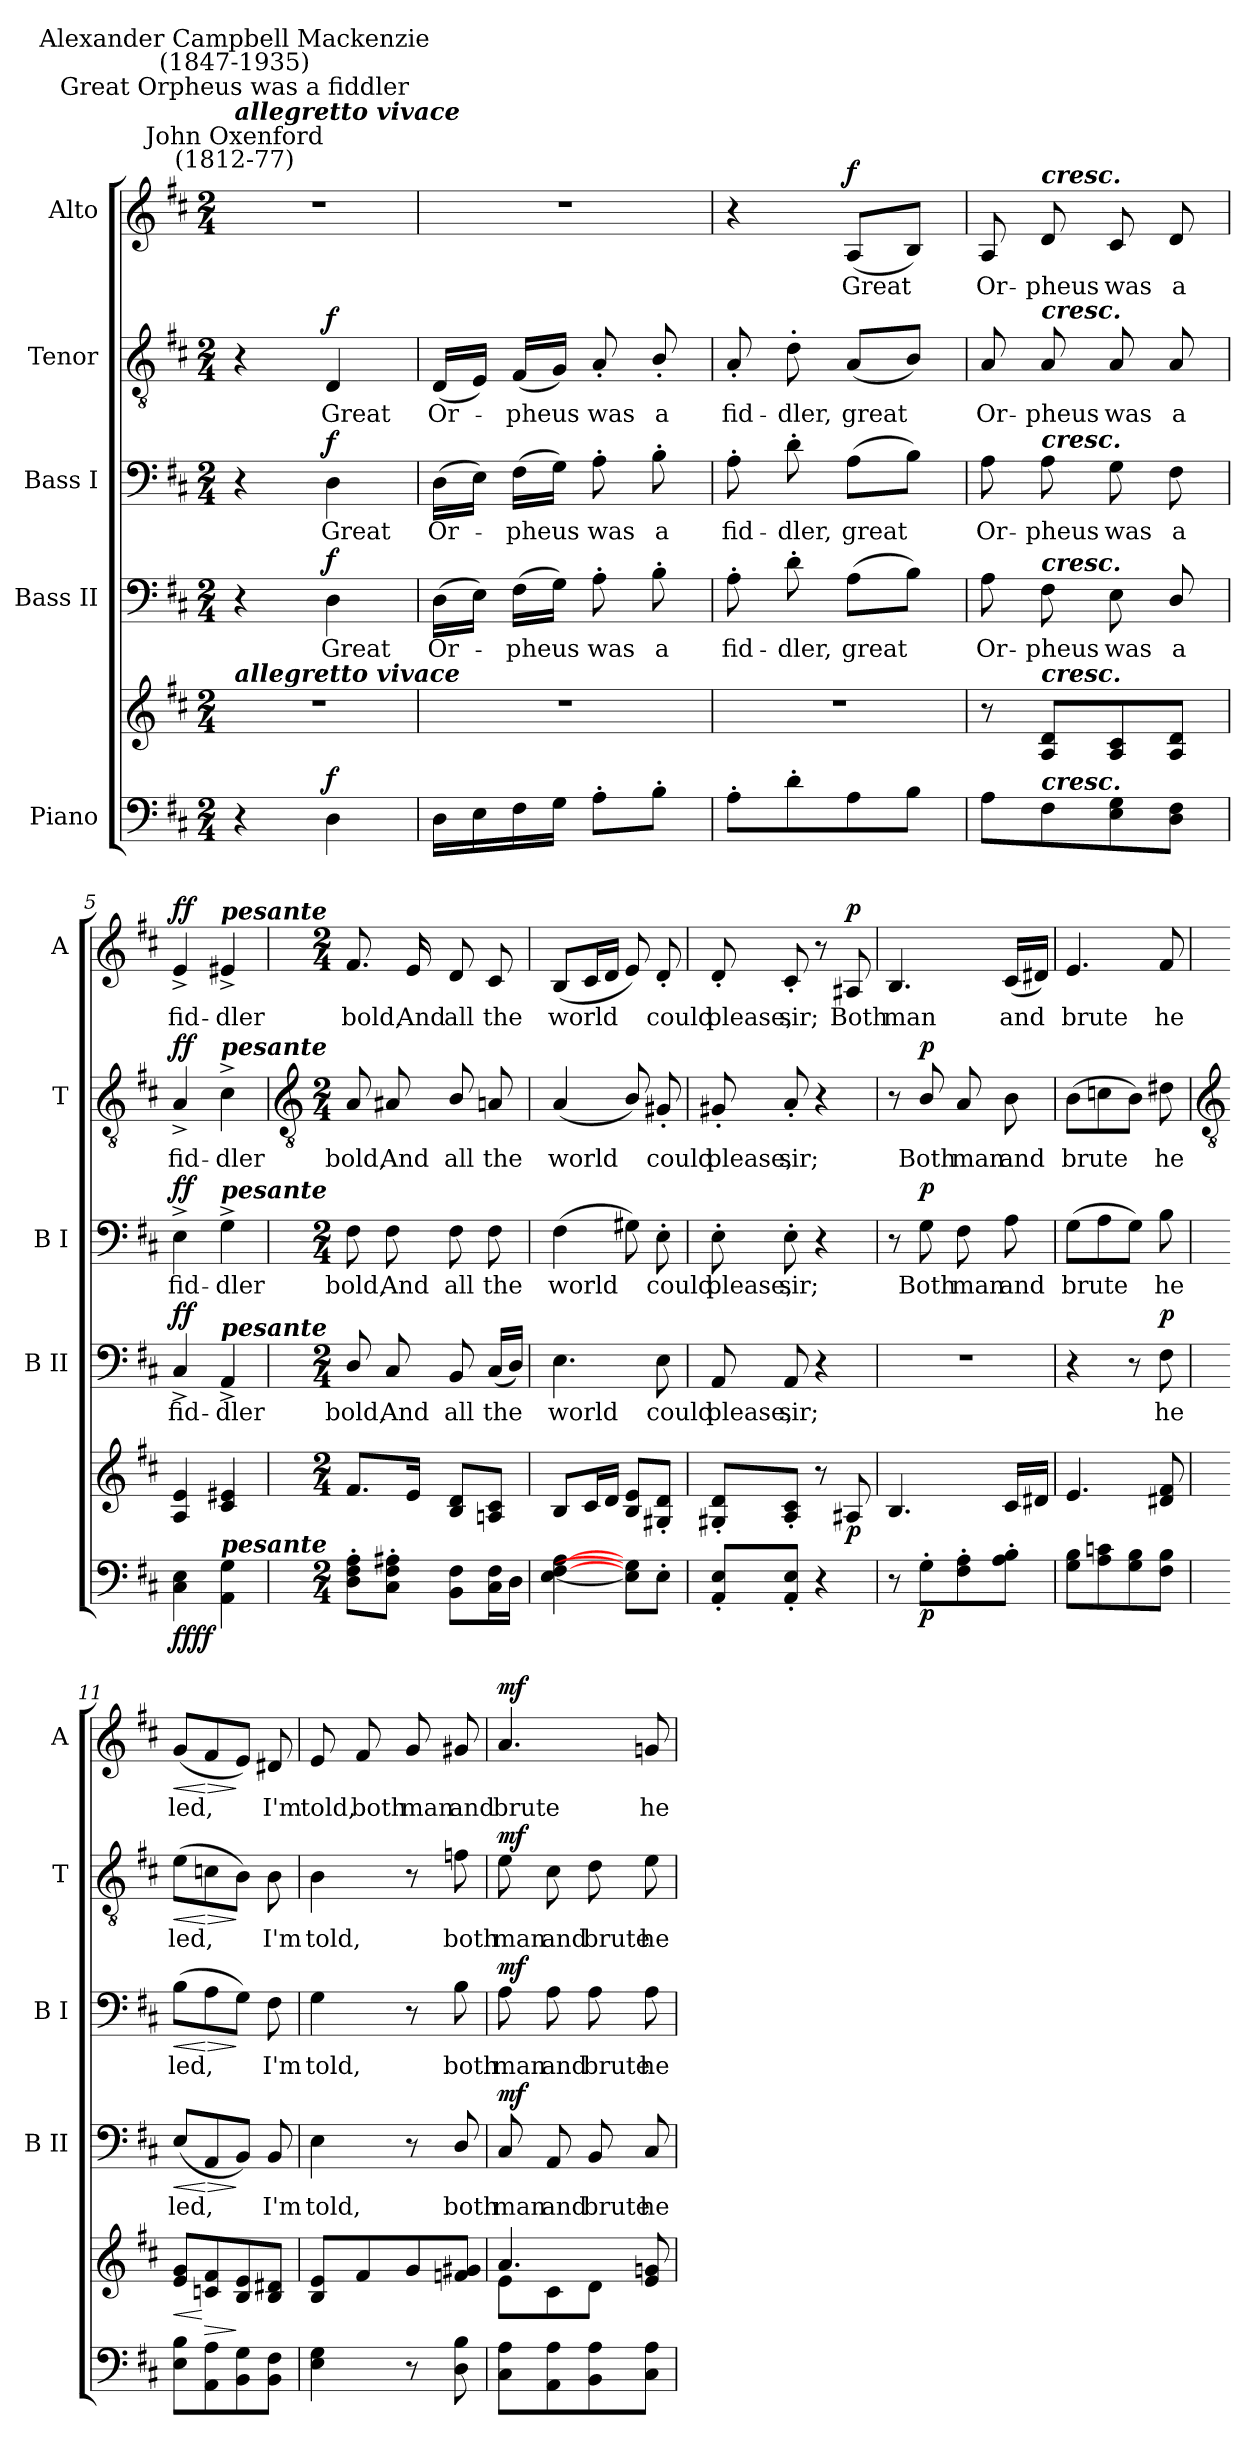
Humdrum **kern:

**kern	**kern	**dynam	**kern	**text	**dynam	**kern	**text	**dynam	**kern	**text	**dynam	**kern	**text	**dynam
*part5	*part5	*part5	*part4	*part4	*part4	*part3	*part3	*part3	*part2	*part2	*part2	*part1	*part1	*part1
*staff6	*staff5	*staff5/6	*staff4	*staff4	*staff4	*staff3	*staff3	*staff3	*staff2	*staff2	*staff2	*staff1	*staff1	*staff1
*I"Piano	*	*	*I"Bass II	*	*	*I"Bass I	*	*	*I"Tenor	*	*	*I"Alto	*	*
*	*	*	*I'B II	*	*	*I'B I	*	*	*I'T	*	*	*I'A	*	*
*clefF4	*clefG2	*	*clefF4	*	*	*clefF4	*	*	*clefGv2	*	*	*clefG2	*	*
*k[f#c#]	*k[f#c#]	*	*k[f#c#]	*	*	*k[f#c#]	*	*	*k[f#c#]	*	*	*k[f#c#]	*	*
*D:	*D:	*	*D:	*	*	*D:	*	*	*D:	*	*	*D:	*	*
*M2/4	*M2/4	*	*M2/4	*	*	*M2/4	*	*	*M2/4	*	*	*M2/4	*	*
*MM108	*MM108	*	*MM108	*	*	*MM108	*	*	*MM108	*	*	*MM108	*	*
=1	=1	=1	=1	=1	=1	=1	=1	=1	=1	=1	=1	=1	=1	=1
!	!	!	!	!	!	!	!	!	!	!	!	!LO:TX:a:cj:t=John Oxenford\n(1812-77)	!	!
!	!	!	!	!	!	!	!	!	!	!	!	!LO:TX:a:Bi:t=allegretto vivace	!	!
!	!	!	!	!	!	!	!	!	!	!	!	!LO:TX:a:cj:t=Great Orpheus was a fiddler	!	!
!	!	!	!	!	!	!	!	!	!	!	!	!LO:TX:a:cj:t=Alexander Campbell Mackenzie\n(1847-1935)	!	!
!	!LO:TX:a:Bi:t=allegretto vivace	!	!	!	!	!	!	!	!	!	!	!	!	!
!	!LO:N:vis=1	!	!	!	!	!	!	!	!	!	!	!LO:N:vis=1	!	!
4r	2r	.	4r	.	.	4r	.	.	4r	.	.	2r	.	.
!	!	!LO:DY:a=2	!	!LO:LY:b	!LO:DY:b	!	!LO:LY:b	!LO:DY:b	!	!LO:LY:b	!LO:DY:b	!	!	!
4D	.	f	4D	Great	f	4D	Great	f	4D	Great	f	.	.	.
=2	=2	=2	=2	=2	=2	=2	=2	=2	=2	=2	=2	=2	=2	=2
!	!LO:N:vis=1	!	!	!LO:LY:b	!	!	!LO:LY:b	!	!	!LO:LY:b	!	!LO:N:vis=1	!	!
16DLL	2r	.	(>16DLL	Or-	.	(>16DLL	Or-	.	(<16DLL	Or-	.	2r	.	.
16E	.	.	16EJJ)	.	.	16EJJ)	.	.	16EJJ)	.	.	.	.	.
!	!	!	!	!LO:LY:b	!	!	!LO:LY:b	!	!	!LO:LY:b	!	!	!	!
16F#	.	.	(>16F#LL	pheus	.	(>16F#LL	pheus	.	(<16F#LL	pheus	.	.	.	.
16GJJ	.	.	16GJJ)	.	.	16GJJ)	.	.	16GJJ)	.	.	.	.	.
!	!	!	!	!LO:LY:b	!	!	!LO:LY:b	!	!	!LO:LY:b	!	!	!	!
8A'L	.	.	8A'	was	.	8A'	was	.	8A'	was	.	.	.	.
!	!	!	!	!LO:LY:b	!	!	!LO:LY:b	!	!	!LO:LY:b	!	!	!	!
8B'\J	.	.	8B'\	a	.	8B'\	a	.	8B'/	a	.	.	.	.
=3	=3	=3	=3	=3	=3	=3	=3	=3	=3	=3	=3	=3	=3	=3
!	!LO:N:vis=1	!	!	!LO:LY:b	!	!	!LO:LY:b	!	!	!LO:LY:b	!	!	!	!
8A'L	2r	.	8A'	fid-	.	8A'	fid-	.	8A'	fid-	.	4r	.	.
!	!	!	!	!LO:LY:b	!	!	!LO:LY:b	!	!	!LO:LY:b	!	!	!	!
8d'	.	.	8d'	-dler,	.	8d'	-dler,	.	8d'	-dler,	.	.	.	.
!	!	!	!	!LO:LY:b	!	!	!LO:LY:b	!	!	!LO:LY:b	!	!	!LO:LY:b	!LO:DY:b
8A	.	.	(>8AL	great	.	(>8AL	great	.	(<8AL	great	.	(<8AL	Great	f
8BJ	.	.	8BJ)	.	.	8BJ)	.	.	8BJ)	.	.	8BJ)	.	.
=4	=4	=4	=4	=4	=4	=4	=4	=4	=4	=4	=4	=4	=4	=4
!	!	!	!	!LO:LY:b	!	!	!LO:LY:b	!	!	!LO:LY:b	!	!	!LO:LY:b	!
8AL	8r	.	8A	Or-	.	8A	Or-	.	8A	Or-	.	8A	Or-	.
!	!	!	!	!	!	!	!	!	!	!	!	!LO:TX:a:Bi:t=cresc.	!	!
!	!	!	!	!	!	!	!	!	!LO:TX:a:Bi:t=cresc.	!	!	!	!	!
!	!	!	!	!	!	!LO:TX:a:Bi:t=cresc.	!	!	!	!	!	!	!	!
!	!	!	!LO:TX:a:Bi:t=cresc.	!	!	!	!	!	!	!	!	!	!	!
!	!LO:TX:a:Bi:t=cresc.	!	!	!	!	!	!	!	!	!	!	!	!	!
!LO:TX:a:Bi:t=cresc.	!	!	!	!	!	!	!	!	!	!	!	!	!	!
!	!	!	!	!LO:LY:b	!	!	!LO:LY:b	!	!	!LO:LY:b	!	!	!LO:LY:b	!
8F#	8A 8dL	.	8F#	-pheus	.	8A	-pheus	.	8A	-pheus	.	8d	-pheus	.
!	!	!	!	!LO:LY:b	!	!	!LO:LY:b	!	!	!LO:LY:b	!	!	!LO:LY:b	!
8E 8G	8A 8c#	.	8E	was	.	8G	was	.	8A	was	.	8c#	was	.
!	!	!	!	!LO:LY:b	!	!	!LO:LY:b	!	!	!LO:LY:b	!	!	!LO:LY:b	!
8D 8F#J	8A 8dJ	.	8D/	a	.	8F#	a	.	8A	a	.	8d	a	.
=5	=5	=5	=5	=5	=5	=5	=5	=5	=5	=5	=5	=5	=5	=5
!	!	!LO:DY:b=2	!	!LO:LY:b	!	!	!LO:LY:b	!	!	!LO:LY:b	!	!	!LO:LY:b	!
!	!	!LO:DY:n=1:b	!	!	!LO:DY:b	!	!	!LO:DY:b	!	!	!LO:DY:b	!	!	!LO:DY:b
4C# 4E	4A 4e	ff ff	4C#^	fid-	ff	4E^	fid-	ff	4A^	fid-	ff	4e^	fid-	ff
!	!	!	!	!	!	!	!	!	!	!	!	!LO:TX:a:Bi:t=pesante	!	!
!	!	!	!	!	!	!	!	!	!LO:TX:a:Bi:t=pesante	!	!	!	!	!
!	!	!	!	!	!	!LO:TX:a:Bi:t=pesante	!	!	!	!	!	!	!	!
!	!	!	!LO:TX:a:Bi:t=pesante	!	!	!	!	!	!	!	!	!	!	!
!LO:TX:a:Bi:t=pesante	!	!	!	!	!	!	!	!	!	!	!	!	!	!
!	!	!	!	!LO:LY:b	!	!	!LO:LY:b	!	!	!LO:LY:b	!	!	!LO:LY:b	!
4AA 4G	4c# 4e#X	.	4AA^	-dler	.	4G^	-dler	.	4c#^	-dler	.	4e#X^	-dler	.
!!LO:LB:g=z
=6	=6	=6	=6	=6	=6	=6	=6	=6	=6	=6	=6	=6	=6	=6
*	*	*	*	*	*	*	*	*	*clefGv2	*	*	*	*	*
*M2/4	*M2/4	*	*M2/4	*	*	*M2/4	*	*	*M2/4	*	*	*M2/4	*	*
!	!	!	!	!LO:LY:b	!	!	!LO:LY:b	!	!	!LO:LY:b	!	!	!LO:LY:b	!
8D' 8F#' 8A'L	8.f#L	.	8D/	bold,	.	8F#	bold,	.	8A	bold,	.	8.f#	bold,	.
!	!	!	!	!LO:LY:b	!	!	!LO:LY:b	!	!	!LO:LY:b	!	!	!	!
8C#' 8F#' 8A#X'J	.	.	8C#	And	.	8F#	And	.	8A#X	And	.	.	.	.
!	!	!	!	!	!	!	!	!	!	!	!	!	!LO:LY:b	!
.	16eJ	.	.	.	.	.	.	.	.	.	.	16e	And	.
!	!	!	!	!LO:LY:b	!	!	!LO:LY:b	!	!	!LO:LY:b	!	!	!LO:LY:b	!
8BB\ 8F#\L	8B 8dL	.	8BB	all	.	8F#\	all	.	8B/	all	.	8d	all	.
!	!	!	!	!LO:LY:b	!	!	!LO:LY:b	!	!	!LO:LY:b	!	!	!LO:LY:b	!
16C# 16F#L	8An 8c#J	.	(<16C#LL	the	.	8F#	the	.	8An	the	.	8c#	the	.
16DJJ	.	.	16DJJ)	.	.	.	.	.	.	.	.	.	.	.
=7	=7	=7	=7	=7	=7	=7	=7	=7	=7	=7	=7	=7	=7	=7
!	!	!	!	!LO:LY:b	!	!	!LO:LY:b	!	!	!LO:LY:b	!	!	!LO:LY:b	!
[4E [4F# [4A	8BL	.	4.E	world	.	(>4F#	world	.	(<4A	world	.	(<8BL	world	.
.	16c#L	.	.	.	.	.	.	.	.	.	.	16c#L	.	.
.	16dJJ	.	.	.	.	.	.	.	.	.	.	16dJJ	.	.
8E\] 8G#\]L	8B 8eL	.	.	.	.	8G#X\)	.	.	8B/)	.	.	8e)	.	.
!	!	!	!	!LO:LY:b	!	!	!LO:LY:b	!	!	!LO:LY:b	!	!	!LO:LY:b	!
8E'J	8G#X' 8d'J	.	8E	could	.	8E'	could	.	8G#X'	could	.	8d'	could	.
=8	=8	=8	=8	=8	=8	=8	=8	=8	=8	=8	=8	=8	=8	=8
!	!	!	!	!LO:LY:b	!	!	!LO:LY:b	!	!	!LO:LY:b	!	!	!LO:LY:b	!
8AA' 8E'L	8G#X' 8d'L	.	8AA	please,	.	8E'	please,	.	8G#X'	please,	.	8d'	please,	.
!	!	!	!	!LO:LY:b	!	!	!LO:LY:b	!	!	!LO:LY:b	!	!	!LO:LY:b	!
8AA' 8E'J	8A' 8c#'J	.	8AA	sir;	.	8E'	sir;	.	8A'	sir;	.	8c#'	sir;	.
4r	8r	.	4r	.	.	4r	.	.	4r	.	.	8r	.	.
!	!	!LO:DY:b	!	!	!	!	!	!	!	!	!	!	!LO:LY:b	!LO:DY:b
.	8A#X	p	.	.	.	.	.	.	.	.	.	8A#X	Both	p
=9	=9	=9	=9	=9	=9	=9	=9	=9	=9	=9	=9	=9	=9	=9
!	!	!	!LO:N:vis=1	!	!	!	!	!	!	!	!	!	!LO:LY:b	!
8r	4.B	.	2r	.	.	8r	.	.	8r	.	.	4.B	man	.
!	!	!LO:DY:b=2	!	!	!	!	!LO:LY:b	!LO:DY:b	!	!LO:LY:b	!LO:DY:b	!	!	!
8G'\L	.	p	.	.	.	8G\	Both	p	8B/	Both	p	.	.	.
!	!	!	!	!	!	!	!LO:LY:b	!	!	!LO:LY:b	!	!	!	!
8F#' 8A'	.	.	.	.	.	8F#	man	.	8A	man	.	.	.	.
!	!	!	!	!	!	!	!LO:LY:b	!	!	!LO:LY:b	!	!	!LO:LY:b	!
8A\' 8B\'J	16c#LL	.	.	.	.	8A\	and	.	8B	and	.	(<16c#LL	and	.
.	16d#XJJ	.	.	.	.	.	.	.	.	.	.	16d#XJJ)	.	.
=10	=10	=10	=10	=10	=10	=10	=10	=10	=10	=10	=10	=10	=10	=10
!	!	!	!	!	!	!	!LO:LY:b	!	!	!LO:LY:b	!	!	!LO:LY:b	!
8G 8BL	4.e	.	4r	.	.	(>8GL	brute	.	(>8BL	brute	.	4.e	brute	.
8A 8cn	.	.	.	.	.	8A	.	.	8cn	.	.	.	.	.
8G 8B	.	.	8r	.	.	8GJ)	.	.	8BJ)	.	.	.	.	.
!	!	!	!	!LO:LY:b	!LO:DY:b	!	!LO:LY:b	!	!	!LO:LY:b	!	!	!LO:LY:b	!
8F# 8BJ	8d#X 8f#	.	8F#	he	p	8B	he	.	8d#X	he	.	8f#	he	.
!!LO:LB:g=z
=11	=11	=11	=11	=11	=11	=11	=11	=11	=11	=11	=11	=11	=11	=11
*	*	*	*	*	*	*	*	*	*clefGv2	*	*	*	*	*
*	*^	*	*	*	*	*	*	*	*	*	*	*	*	*
!	!	!LO:N:vis=1	!LO:HP:b	!	!LO:LY:b	!LO:HP:b	!	!LO:LY:b	!LO:HP:b	!	!LO:LY:b	!LO:HP:b	!	!LO:LY:b	!LO:HP:b
8E 8BL	8e 8gL	2ryy	<	(<8EL	led,	<	(>8BL	led,	<	(>8eL	led,	<	(<8gL	led,	<
!	!	!	!LO:HP:n=1:b	!	!	!LO:HP:n=1:b	!	!	!LO:HP:n=1:b	!	!	!LO:HP:n=1:b	!	!	!LO:HP:n=1:b
8AA 8A	8cn 8f#	.	[ >	8AA	.	[ >	8A	.	[ >	8cn	.	[ >	8f#	.	[ >
8BB 8G	8B 8e	.	]	8BBJ)	.	]	8GJ)	.	]	8BJ)	.	]	8eJ)	.	]
!	!	!	!	!	!LO:LY:b	!	!	!LO:LY:b	!	!	!LO:LY:b	!	!	!LO:LY:b	!
8BB 8F#J	8B 8d#XJ	.	.	8BB	I'm	.	8F#	I'm	.	8B	I'm	.	8d#X	I'm	.
=12	=12	=12	=12	=12	=12	=12	=12	=12	=12	=12	=12	=12	=12	=12	=12
!	!	!LO:N:vis=1	!	!	!LO:LY:b	!	!	!LO:LY:b	!	!	!LO:LY:b	!	!	!LO:LY:b	!
4E 4G	8B 8eL	2ryy	.	4E	told,	.	4G	told,	.	4B	told,	.	8e	told,	.
!	!	!	!	!	!	!	!	!	!	!	!	!	!	!LO:LY:b	!
.	8f#	.	.	.	.	.	.	.	.	.	.	.	8f#	both	.
!	!	!	!	!	!	!	!	!	!	!	!	!	!	!LO:LY:b	!
8r	8g	.	.	8r	.	.	8r	.	.	8r	.	.	8g	man	.
!	!	!	!	!	!LO:LY:b	!	!	!LO:LY:b	!	!	!LO:LY:b	!	!	!LO:LY:b	!
8D\ 8B\	8fn 8g#XJ	.	.	8D/	both	.	8B	both	.	8fn	both	.	8g#X	and	.
=13	=13	=13	=13	=13	=13	=13	=13	=13	=13	=13	=13	=13	=13	=13	=13
!	!	!	!LO:DY:b=2	!	!LO:LY:b	!	!	!LO:LY:b	!	!	!LO:LY:b	!	!	!LO:LY:b	!
!	!	!	!LO:DY:n=1:b	!	!	!LO:DY:b	!	!	!LO:DY:b	!	!	!LO:DY:b	!	!	!LO:DY:b
8C# 8AL	4.a	8e\L	mf mf	8C#	man	mf	8A	man	mf	8e	man	mf	4.a	brute	mf
!	!	!	!	!	!LO:LY:b	!	!	!LO:LY:b	!	!	!LO:LY:b	!	!	!	!
8AA 8A	.	8c#\	.	8AA	and	.	8A	and	.	8c#	and	.	.	.	.
!	!	!	!	!	!LO:LY:b	!	!	!LO:LY:b	!	!	!LO:LY:b	!	!	!	!
8BB 8A	.	8d\J	.	8BB	brute	.	8A	brute	.	8d	brute	.	.	.	.
!	!	!	!	!	!LO:LY:b	!	!	!LO:LY:b	!	!	!LO:LY:b	!	!	!LO:LY:b	!
8C# 8AJ	8e 8gn	8ryy	.	8C#	he	.	8A	he	.	8e	he	.	8gn	he	.
*	*v	*v	*	*	*	*	*	*	*	*	*	*	*	*	*
=	=	=	=	=	=	=	=	=	=	=	=	=	=	=
*-	*-	*-	*-	*-	*-	*-	*-	*-	*-	*-	*-	*-	*-	*-
